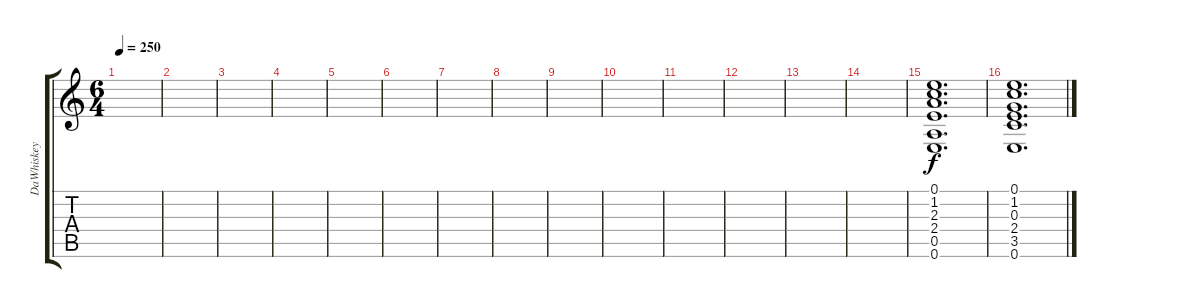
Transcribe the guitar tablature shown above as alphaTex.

\track ("DaWhiskey Acoustic" "DaWhiskey ") {instrument electricguitarclean}
\staff {score tabs}
\tuning (E4 B3 G3 D3 A2 E2) {hide}
\ts (6 4)
\tempo 250
\clef g2
\ks c
|
|
|
|
|
|
|
|
|
|
|
|
|
|
(0.1 1.2 2.3 2.4 0.5 0.6).1{d} |
(0.1 1.2 0.3 2.4 3.5 0.6).1{d}
